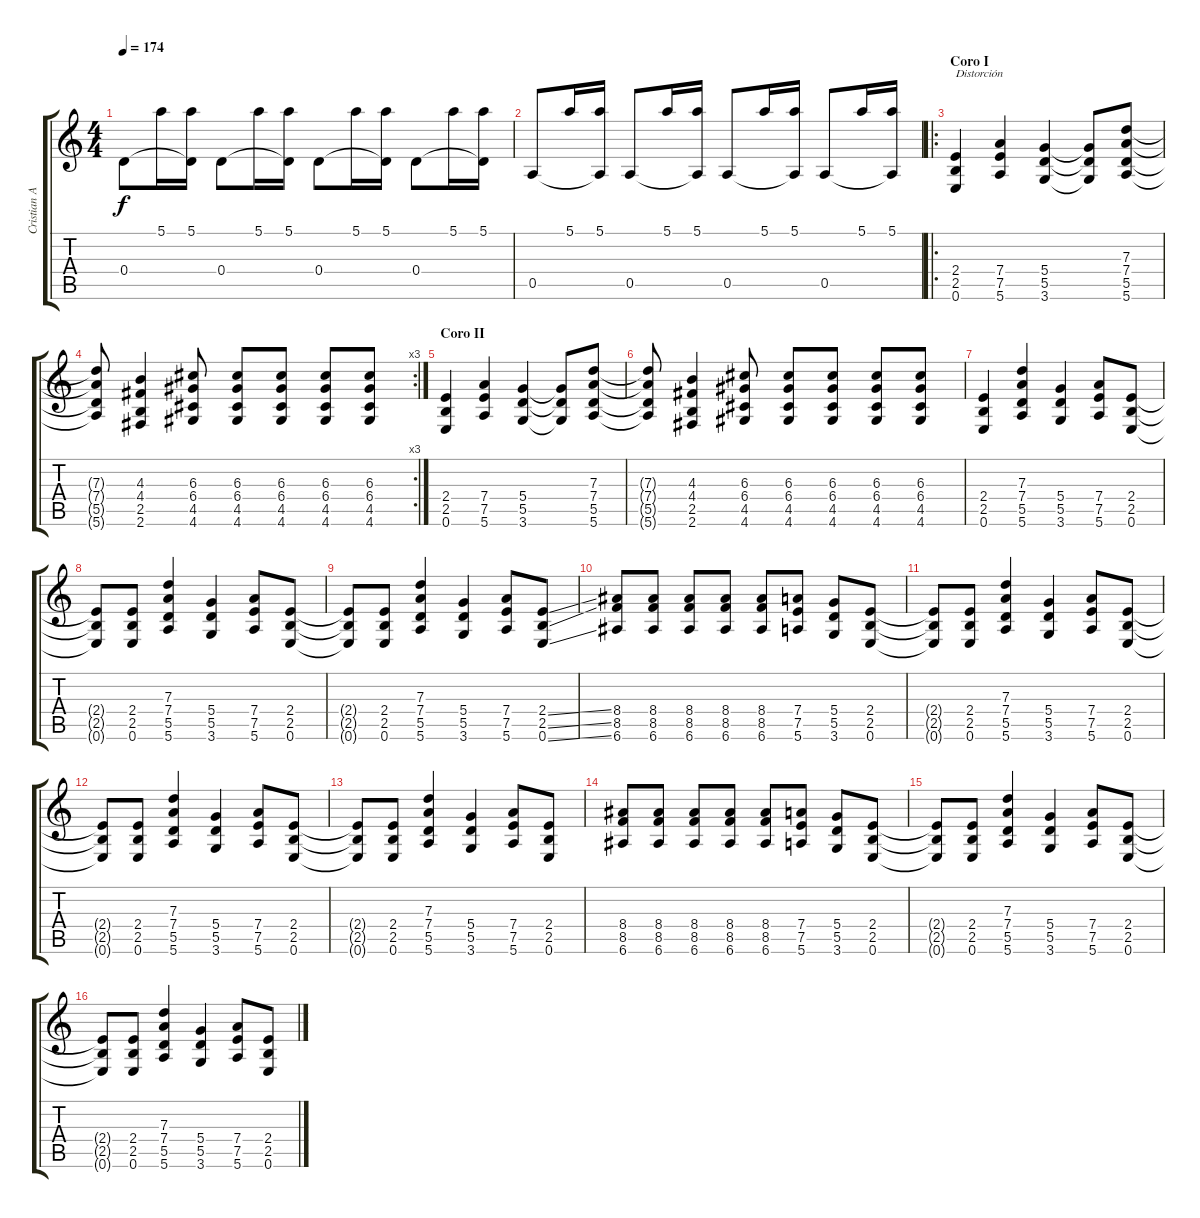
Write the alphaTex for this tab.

\track ("Cristian Aldana (Guitarra 1)" "Cristian A") {instrument distortionguitar}
\staff {score tabs}
\tuning (E4 B3 G3 D3 A2 E2) {hide}
\ts (4 4)
\tempo 174
\clef g2
\ks c
0.4.8{dy f} 5.1.16 (5.1 0.4{t}).16 0.4.8 5.1.16 (5.1 0.4{t}).16 0.4.8 5.1.16 (5.1 0.4{t}).16 0.4.8 5.1.16 (5.1 0.4{t}).16 |
0.5.8 5.1.16 (5.1 0.5{t}).16 0.5.8 5.1.16 (5.1 0.5{t}).16 0.5.8 5.1.16 (5.1 0.5{t}).16 0.5.8 5.1.16 (5.1 0.5{t}).16 |
\ro
\section ("" "Coro I")
(2.4 2.5 0.6).4{txt "Distorción" instrument distortionguitar} (7.4 7.5 5.6).4 (5.4 5.5 3.6).4 (5.4{t} 5.5{t} 3.6{t}).8 (7.3 7.4 5.5 5.6).8 |
\rc 3
(7.3{t} 7.4{t} 5.5{t} 5.6{t}).8 (4.3 4.4 2.5 2.6).4 (6.3 6.4 4.5 4.6).8 (6.3 6.4 4.5 4.6).8 (6.3 6.4 4.5 4.6).8 (6.3 6.4 4.5 4.6).8 (6.3 6.4 4.5 4.6).8 |
\section ("" "Coro II")
(2.4 2.5 0.6).4{instrument distortionguitar} (7.4 7.5 5.6).4 (5.4 5.5 3.6).4 (5.4{t} 5.5{t} 3.6{t}).8 (7.3 7.4 5.5 5.6).8 |
(7.3{t} 7.4{t} 5.5{t} 5.6{t}).8 (4.3 4.4 2.5 2.6).4 (6.3 6.4 4.5 4.6).8 (6.3 6.4 4.5 4.6).8 (6.3 6.4 4.5 4.6).8 (6.3 6.4 4.5 4.6).8 (6.3 6.4 4.5 4.6).8 |
(2.4 2.5 0.6).4 (7.3 7.4 5.5 5.6).4 (5.4 5.5 3.6).4 (7.4 7.5 5.6).8 (2.4 2.5 0.6).8 |
(2.4{t} 2.5{t} 0.6{t}).8 (2.4 2.5 0.6).8 (7.3 7.4 5.5 5.6).4 (5.4 5.5 3.6).4 (7.4 7.5 5.6).8 (2.4 2.5 0.6).8 |
(2.4{t} 2.5{t} 0.6{t}).8 (2.4 2.5 0.6).8 (7.3 7.4 5.5 5.6).4 (5.4 5.5 3.6).4 (7.4 7.5 5.6).8 (2.4{ss} 2.5{ss} 0.6{ss}).8 |
(8.4 8.5 6.6).8 (8.4 8.5 6.6).8 (8.4 8.5 6.6).8 (8.4 8.5 6.6).8 (8.4 8.5 6.6).8 (7.4 7.5 5.6).8 (5.4 5.5 3.6).8 (2.4 2.5 0.6).8 |
(2.4{t} 2.5{t} 0.6{t}).8 (2.4 2.5 0.6).8 (7.3 7.4 5.5 5.6).4 (5.4 5.5 3.6).4 (7.4 7.5 5.6).8 (2.4 2.5 0.6).8 |
(2.4{t} 2.5{t} 0.6{t}).8 (2.4 2.5 0.6).8 (7.3 7.4 5.5 5.6).4 (5.4 5.5 3.6).4 (7.4 7.5 5.6).8 (2.4 2.5 0.6).8 |
(2.4{t} 2.5{t} 0.6{t}).8 (2.4 2.5 0.6).8 (7.3 7.4 5.5 5.6).4 (5.4 5.5 3.6).4 (7.4 7.5 5.6).8 (2.4 2.5 0.6).8 |
(8.4 8.5 6.6).8 (8.4 8.5 6.6).8 (8.4 8.5 6.6).8 (8.4 8.5 6.6).8 (8.4 8.5 6.6).8 (7.4 7.5 5.6).8 (5.4 5.5 3.6).8 (2.4 2.5 0.6).8 |
(2.4{t} 2.5{t} 0.6{t}).8 (2.4 2.5 0.6).8 (7.3 7.4 5.5 5.6).4 (5.4 5.5 3.6).4 (7.4 7.5 5.6).8 (2.4 2.5 0.6).8 |
(2.4{t} 2.5{t} 0.6{t}).8 (2.4 2.5 0.6).8 (7.3 7.4 5.5 5.6).4 (5.4 5.5 3.6).4 (7.4 7.5 5.6).8 (2.4 2.5 0.6).8
